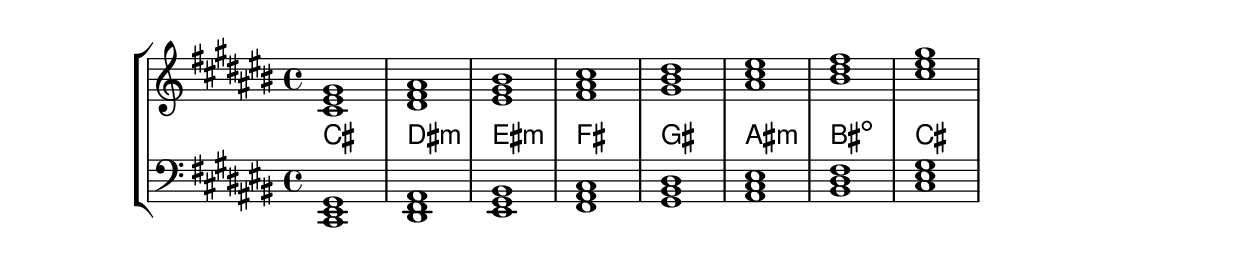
% Description: Chord tool for the key of C-Sharp Major
% Author: Talos Thoren
% Date: January 23, 2013

\version "2.16.1"

% Variable for C-Sharp Major chord tool

% Key of C-Sharp Major has six sharps:
% F-Sharp, C-Sharp, G-Sharp, D-Sharp, A-Sharp, E-Sharp, B-Sharp (Every Note is sharp) 
c_sharp_maj_triads = { \key cis \major <cis eis gis>1 <dis fis ais> <eis gis bis> <fis ais cis> <gis bis dis> <ais cis eis> <bis dis fis> <cis eis gis> }
f_sharp_maj_triadNames = \new ChordNames { \c_sharp_maj_triads }
chordTool = \new StaffGroup
{
  <<
  \new Staff
  {
    \relative c'
    << 
      \c_sharp_maj_triads 
      \f_sharp_maj_triadNames 
    >>
  }
  \new Staff \relative c,
  {
    \clef bass
    <<
      \c_sharp_maj_triads
    >>
  }
  >>
}

\score
{
  \chordTool
}

